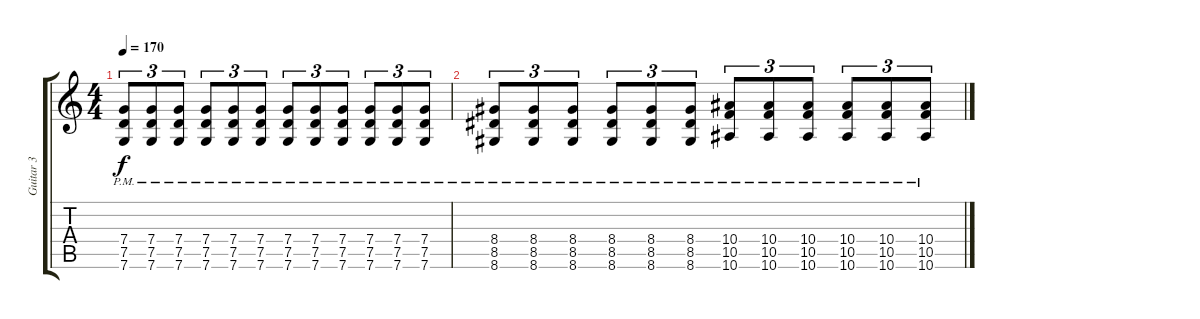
\track ("Guitar 3" "Guitar 3") {instrument distortionguitar}
\staff {score tabs}
\tuning (D4 A3 F3 C3 G2 C2) {hide}
\ts (4 4)
\tempo 170
\clef g2
\ks c
(7.4 7.5{pm} 7.6{pm}).8{tu (3 2) dy f} (7.4 7.5{pm} 7.6{pm}).8{tu (3 2)} (7.4 7.5{pm} 7.6{pm}).8{tu (3 2)} (7.4 7.5{pm} 7.6{pm}).8{tu (3 2)} (7.4 7.5{pm} 7.6{pm}).8{tu (3 2)} (7.4 7.5{pm} 7.6{pm}).8{tu (3 2)} (7.4 7.5{pm} 7.6{pm}).8{tu (3 2)} (7.4 7.5{pm} 7.6{pm}).8{tu (3 2)} (7.4 7.5{pm} 7.6{pm}).8{tu (3 2)} (7.4 7.5{pm} 7.6{pm}).8{tu (3 2)} (7.4 7.5{pm} 7.6{pm}).8{tu (3 2)} (7.4 7.5{pm} 7.6{pm}).8{tu (3 2)} |
(8.4 8.5{pm} 8.6{pm}).8{tu (3 2)} (8.4 8.5{pm} 8.6{pm}).8{tu (3 2)} (8.4 8.5{pm} 8.6{pm}).8{tu (3 2)} (8.4 8.5{pm} 8.6{pm}).8{tu (3 2)} (8.4 8.5{pm} 8.6{pm}).8{tu (3 2)} (8.4 8.5{pm} 8.6{pm}).8{tu (3 2)} (10.4 10.5{pm} 10.6{pm}).8{tu (3 2)} (10.4 10.5{pm} 10.6{pm}).8{tu (3 2)} (10.4 10.5{pm} 10.6{pm}).8{tu (3 2)} (10.4 10.5{pm} 10.6{pm}).8{tu (3 2)} (10.4 10.5{pm} 10.6{pm}).8{tu (3 2)} (10.4 10.5{pm} 10.6{pm}).8{tu (3 2)}
